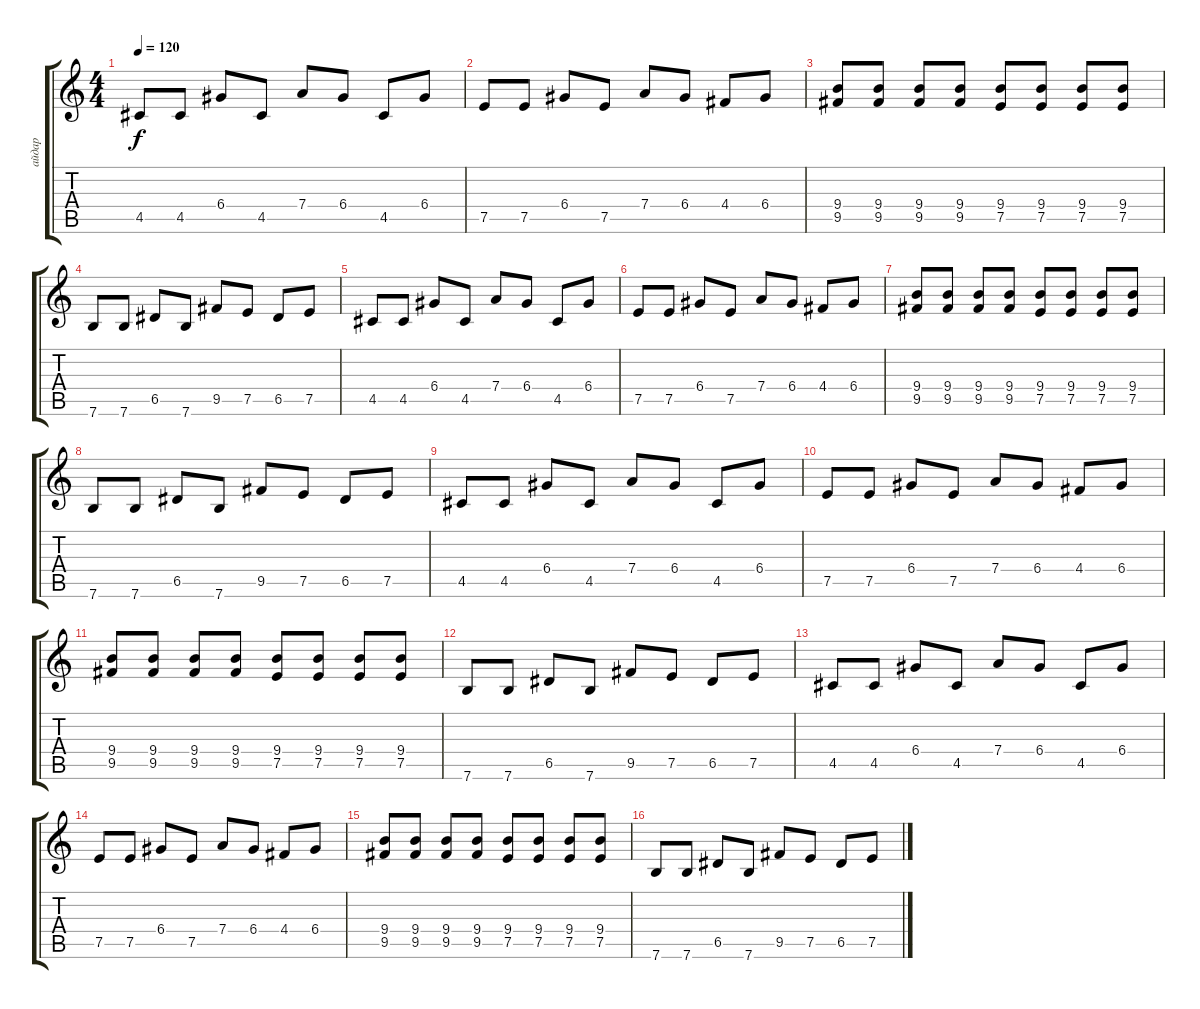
\track ("айдар" "айдар") {instrument distortionguitar}
\staff {score tabs}
\tuning (E4 B3 G3 D3 A2 E2) {hide}
\ts (4 4)
\tempo 120
\clef g2
\ks c
4.5.8{dy f} 4.5.8 6.4.8 4.5.8 7.4.8 6.4.8 4.5.8 6.4.8 |
7.5.8 7.5.8 6.4.8 7.5.8 7.4.8 6.4.8 4.4.8 6.4.8 |
(9.4 9.5).8 (9.4 9.5).8 (9.4 9.5).8 (9.4 9.5).8 (9.4 7.5).8 (9.4 7.5).8 (9.4 7.5).8 (9.4 7.5).8 |
7.6.8 7.6.8 6.5.8 7.6.8 9.5.8 7.5.8 6.5.8 7.5.8 |
4.5.8 4.5.8 6.4.8 4.5.8 7.4.8 6.4.8 4.5.8 6.4.8 |
7.5.8 7.5.8 6.4.8 7.5.8 7.4.8 6.4.8 4.4.8 6.4.8 |
(9.4 9.5).8 (9.4 9.5).8 (9.4 9.5).8 (9.4 9.5).8 (9.4 7.5).8 (9.4 7.5).8 (9.4 7.5).8 (9.4 7.5).8 |
7.6.8 7.6.8 6.5.8 7.6.8 9.5.8 7.5.8 6.5.8 7.5.8 |
4.5.8 4.5.8 6.4.8 4.5.8 7.4.8 6.4.8 4.5.8 6.4.8 |
7.5.8 7.5.8 6.4.8 7.5.8 7.4.8 6.4.8 4.4.8 6.4.8 |
(9.4 9.5).8 (9.4 9.5).8 (9.4 9.5).8 (9.4 9.5).8 (9.4 7.5).8 (9.4 7.5).8 (9.4 7.5).8 (9.4 7.5).8 |
7.6.8 7.6.8 6.5.8 7.6.8 9.5.8 7.5.8 6.5.8 7.5.8 |
4.5.8 4.5.8 6.4.8 4.5.8 7.4.8 6.4.8 4.5.8 6.4.8 |
7.5.8 7.5.8 6.4.8 7.5.8 7.4.8 6.4.8 4.4.8 6.4.8 |
(9.4 9.5).8 (9.4 9.5).8 (9.4 9.5).8 (9.4 9.5).8 (9.4 7.5).8 (9.4 7.5).8 (9.4 7.5).8 (9.4 7.5).8 |
7.6.8 7.6.8 6.5.8 7.6.8 9.5.8 7.5.8 6.5.8 7.5.8
